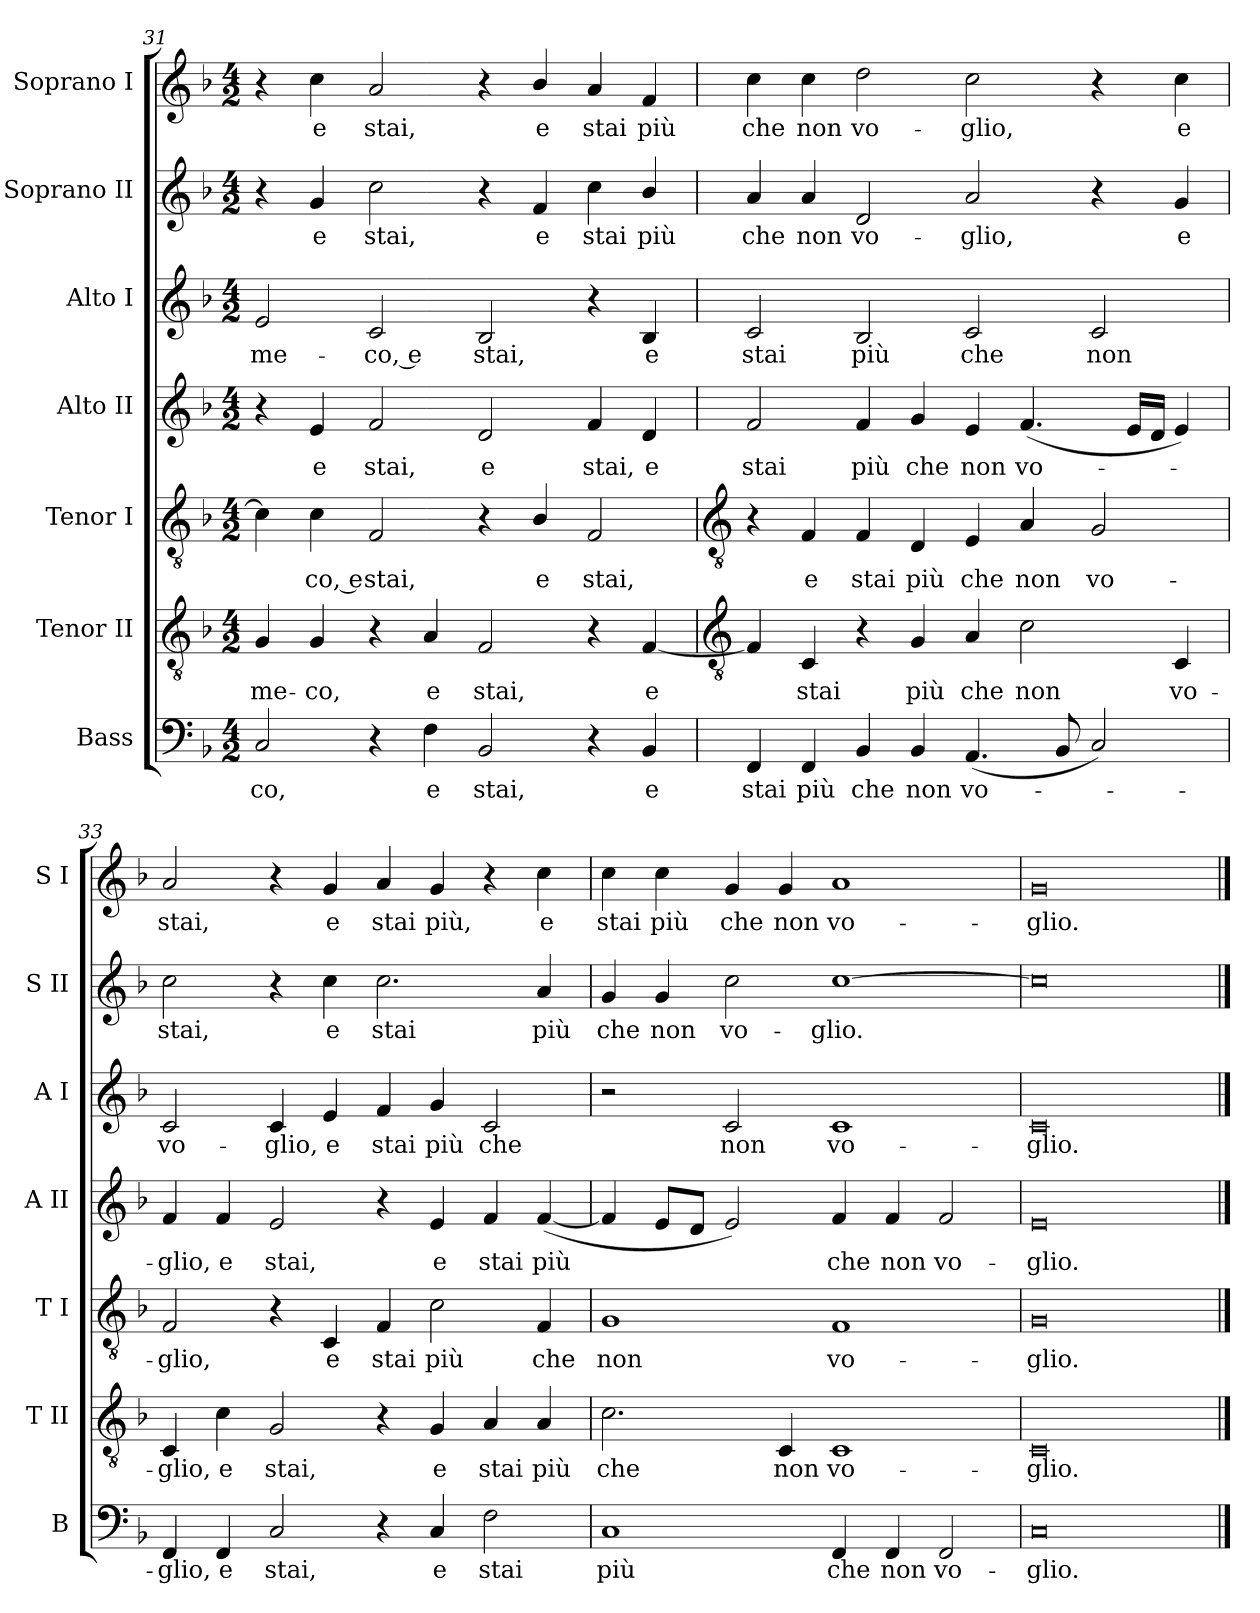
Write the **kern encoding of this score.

**kern	**text	**kern	**text	**kern	**text	**kern	**text	**kern	**text	**kern	**text	**kern	**text
*part7	*part7	*part6	*part6	*part5	*part5	*part4	*part4	*part3	*part3	*part2	*part2	*part1	*part1
*staff7	*staff7	*staff6	*staff6	*staff5	*staff5	*staff4	*staff4	*staff3	*staff3	*staff2	*staff2	*staff1	*staff1
*I"Bass	*	*I"Tenor II	*	*I"Tenor I	*	*I"Alto II	*	*I"Alto I	*	*I"Soprano II	*	*I"Soprano I	*
*I'B	*	*I'T II	*	*I'T I	*	*I'A II	*	*I'A I	*	*I'S II	*	*I'S I	*
*clefF4	*	*clefGv2	*	*clefGv2	*	*clefG2	*	*clefG2	*	*clefG2	*	*clefG2	*
*k[b-]	*	*k[b-]	*	*k[b-]	*	*k[b-]	*	*k[b-]	*	*k[b-]	*	*k[b-]	*
*F:	*	*F:	*	*F:	*	*F:	*	*F:	*	*F:	*	*F:	*
*M4/2	*	*M4/2	*	*M4/2	*	*M4/2	*	*M4/2	*	*M4/2	*	*M4/2	*
=31	=31	=31	=31	=31	=31	=31	=31	=31	=31	=31	=31	=31	=31
!	!LO:LY:b	!	!LO:LY:b	!	!	!	!	!	!LO:LY:b	!	!	!	!
2C	-co,	4G	me-	4c]	.	4r	.	2e	me-	4r	.	4r	.
!	!	!	!LO:LY:b	!	!LO:LY:b	!	!LO:LY:b	!	!	!	!LO:LY:b	!	!LO:LY:b
.	.	4G	-co,	4c	co, e	4e	e	.	.	4g	e	4cc	e
!	!	!	!	!	!LO:LY:b	!	!LO:LY:b	!	!LO:LY:b	!	!LO:LY:b	!	!LO:LY:b
4r	.	4r	.	2F	stai,	2f	stai,	2c	-co, e	2cc	stai,	2a	stai,
!	!LO:LY:b	!	!LO:LY:b	!	!	!	!	!	!	!	!	!	!
4F	e	4A	e	.	.	.	.	.	.	.	.	.	.
!	!LO:LY:b	!	!LO:LY:b	!	!	!	!LO:LY:b	!	!LO:LY:b	!	!	!	!
2BB-	stai,	2F	stai,	4r	.	2d	e	2B-	stai,	4r	.	4r	.
!	!	!	!	!	!LO:LY:b	!	!	!	!	!	!LO:LY:b	!	!LO:LY:b
.	.	.	.	4B-/	e	.	.	.	.	4f	e	4b-/	e
!	!	!	!	!	!LO:LY:b	!	!LO:LY:b	!	!	!	!LO:LY:b	!	!LO:LY:b
4r	.	4r	.	2F	stai,	4f	stai,	4r	.	4cc	stai	4a	stai
!	!LO:LY:b	!	!LO:LY:b	!	!	!	!LO:LY:b	!	!LO:LY:b	!	!LO:LY:b	!	!LO:LY:b
4BB-	e	[4F	e	.	.	4d	e	4B-	e	4b-/	più	4f	più
!!LO:LB:g=z
=32	=32	=32	=32	=32	=32	=32	=32	=32	=32	=32	=32	=32	=32
*	*	*clefGv2	*	*clefGv2	*	*	*	*	*	*	*	*	*
!	!LO:LY:b	!	!	!	!	!	!LO:LY:b	!	!LO:LY:b	!	!LO:LY:b	!	!LO:LY:b
4FF	stai	4F]	.	4r	.	2f	stai	2c	stai	4a	che	4cc	che
!	!LO:LY:b	!	!LO:LY:b	!	!LO:LY:b	!	!	!	!	!	!LO:LY:b	!	!LO:LY:b
4FF	più	4C	stai	4F	e	.	.	.	.	4a	non	4cc	non
!	!LO:LY:b	!	!	!	!LO:LY:b	!	!LO:LY:b	!	!LO:LY:b	!	!LO:LY:b	!	!LO:LY:b
4BB-	che	4r	.	4F	stai	4f	più	2B-	più	2d	vo-	2dd	vo-
!	!LO:LY:b	!	!LO:LY:b	!	!LO:LY:b	!	!LO:LY:b	!	!	!	!	!	!
4BB-	non	4G	più	4D	più	4g	che	.	.	.	.	.	.
!	!LO:LY:b	!	!LO:LY:b	!	!LO:LY:b	!	!LO:LY:b	!	!LO:LY:b	!	!LO:LY:b	!	!LO:LY:b
(<4.AA	vo-	4A	che	4E	che	4e	non	2c	che	2a	-glio,	2cc	-glio,
!	!	!	!LO:LY:b	!	!LO:LY:b	!	!LO:LY:b	!	!	!	!	!	!
.	.	2c	non	4A	non	(<4.f	vo-	.	.	.	.	.	.
8BB-	.	.	.	.	.	.	.	.	.	.	.	.	.
!	!	!	!	!	!LO:LY:b	!	!	!	!LO:LY:b	!	!	!	!
2C)	.	.	.	2G	vo-	.	.	2c	non	4r	.	4r	.
.	.	.	.	.	.	16eLL	.	.	.	.	.	.	.
.	.	.	.	.	.	16dJJ	.	.	.	.	.	.	.
!	!	!	!LO:LY:b	!	!	!	!	!	!	!	!LO:LY:b	!	!LO:LY:b
.	.	4C	vo-	.	.	4e)	.	.	.	4g	e	4cc	e
=33	=33	=33	=33	=33	=33	=33	=33	=33	=33	=33	=33	=33	=33
!	!LO:LY:b	!	!LO:LY:b	!	!LO:LY:b	!	!LO:LY:b	!	!LO:LY:b	!	!LO:LY:b	!	!LO:LY:b
4FF	glio,	4C	-glio,	2F	-glio,	4f	glio,	2c	vo-	2cc	stai,	2a	stai,
!	!LO:LY:b	!	!LO:LY:b	!	!	!	!LO:LY:b	!	!	!	!	!	!
4FF	e	4c	e	.	.	4f	e	.	.	.	.	.	.
!	!LO:LY:b	!	!LO:LY:b	!	!	!	!LO:LY:b	!	!LO:LY:b	!	!	!	!
2C	stai,	2G	stai,	4r	.	2e	stai,	4c	-glio,	4r	.	4r	.
!	!	!	!	!	!LO:LY:b	!	!	!	!LO:LY:b	!	!LO:LY:b	!	!LO:LY:b
.	.	.	.	4C	e	.	.	4e	e	4cc	e	4g	e
!	!	!	!	!	!LO:LY:b	!	!	!	!LO:LY:b	!	!LO:LY:b	!	!LO:LY:b
4r	.	4r	.	4F	stai	4r	.	4f	stai	2.cc	stai	4a	stai
!	!LO:LY:b	!	!LO:LY:b	!	!LO:LY:b	!	!LO:LY:b	!	!LO:LY:b	!	!	!	!LO:LY:b
4C	e	4G	e	2c	più	4e	e	4g	più	.	.	4g	più,
!	!LO:LY:b	!	!LO:LY:b	!	!	!	!LO:LY:b	!	!LO:LY:b	!	!	!	!
2F	stai	4A	stai	.	.	4f	stai	2c	che	.	.	4r	.
!	!	!	!LO:LY:b	!	!LO:LY:b	!	!LO:LY:b	!	!	!	!LO:LY:b	!	!LO:LY:b
.	.	4A	più	4F	che	(<[4f	più	.	.	4a	più	4cc	e
=34	=34	=34	=34	=34	=34	=34	=34	=34	=34	=34	=34	=34	=34
!	!LO:LY:b	!	!LO:LY:b	!	!LO:LY:b	!	!	!	!	!	!LO:LY:b	!	!LO:LY:b
1C	più	2.c	che	1G	non	4f]	.	2r	.	4g	che	4cc	stai
!	!	!	!	!	!	!	!	!	!	!	!LO:LY:b	!	!LO:LY:b
.	.	.	.	.	.	8eL	.	.	.	4g	non	4cc	più
.	.	.	.	.	.	8dJ	.	.	.	.	.	.	.
!	!	!	!	!	!	!	!	!	!LO:LY:b	!	!LO:LY:b	!	!LO:LY:b
.	.	.	.	.	.	2e)	.	2c	non	2cc	vo-	4g	che
!	!	!	!LO:LY:b	!	!	!	!	!	!	!	!	!	!LO:LY:b
.	.	4C	non	.	.	.	.	.	.	.	.	4g	non
!	!LO:LY:b	!	!LO:LY:b	!	!LO:LY:b	!	!LO:LY:b	!	!LO:LY:b	!	!LO:LY:b	!	!LO:LY:b
4FF	che	1C	vo-	1F	vo-	4f	che	1c	vo-	[1cc	-glio.	1a	vo-
!	!LO:LY:b	!	!	!	!	!	!LO:LY:b	!	!	!	!	!	!
4FF	non	.	.	.	.	4f	non	.	.	.	.	.	.
!	!LO:LY:b	!	!	!	!	!	!LO:LY:b	!	!	!	!	!	!
2FF	vo-	.	.	.	.	2f	vo-	.	.	.	.	.	.
=35	=35	=35	=35	=35	=35	=35	=35	=35	=35	=35	=35	=35	=35
!	!LO:LY:b	!	!LO:LY:b	!	!LO:LY:b	!	!LO:LY:b	!	!LO:LY:b	!	!	!	!LO:LY:b
0C	-glio.	0C	-glio.	0G	-glio.	0e	-glio.	0c	-glio.	0cc]	.	0g	-glio.
==	==	==	==	==	==	==	==	==	==	==	==	==	==
*-	*-	*-	*-	*-	*-	*-	*-	*-	*-	*-	*-	*-	*-
